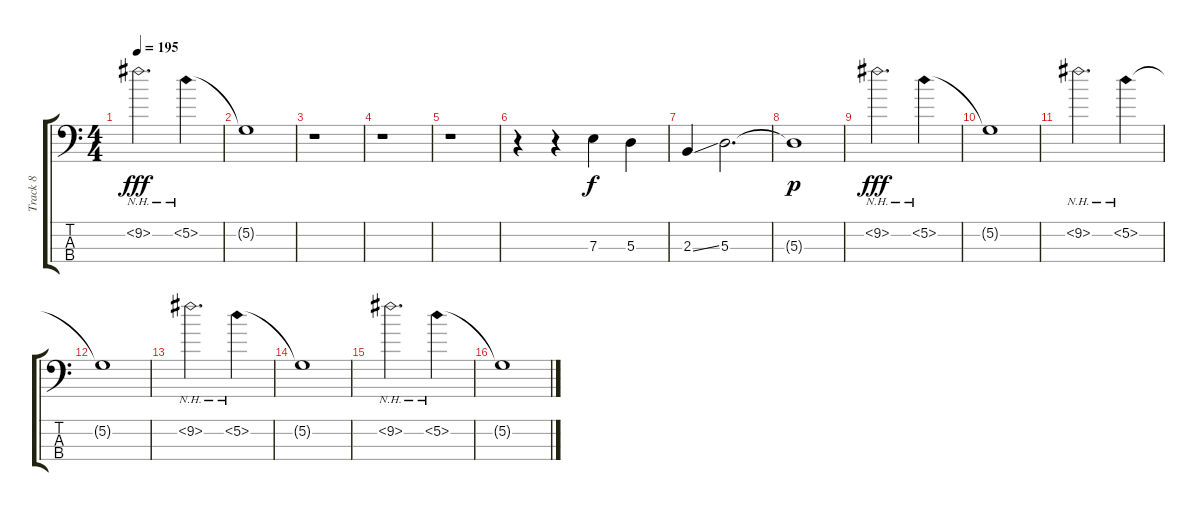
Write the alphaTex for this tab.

\track ("Track 8" "Track 8") {instrument electricbasspick}
\staff {score tabs}
\tuning (G2 D2 A1 E1) {hide}
\ts (4 4)
\tempo 195
\clef f4
\ks c
9.2{nh}.2{d dy fff} 5.2{nh}.4 |
5.2{t}.1 |
r.1 |
r.1 |
r.1 |
r.4 r.4 7.3.4{dy f} 5.3.4 |
2.3{ss}.4 5.3.2{d} |
5.3{t}.1{dy p} |
9.2{nh}.2{d dy fff} 5.2{nh}.4 |
5.2{t}.1 |
9.2{nh}.2{d} 5.2{nh}.4 |
5.2{t}.1 |
9.2{nh}.2{d} 5.2{nh}.4 |
5.2{t}.1 |
9.2{nh}.2{d} 5.2{nh}.4 |
5.2{t}.1
